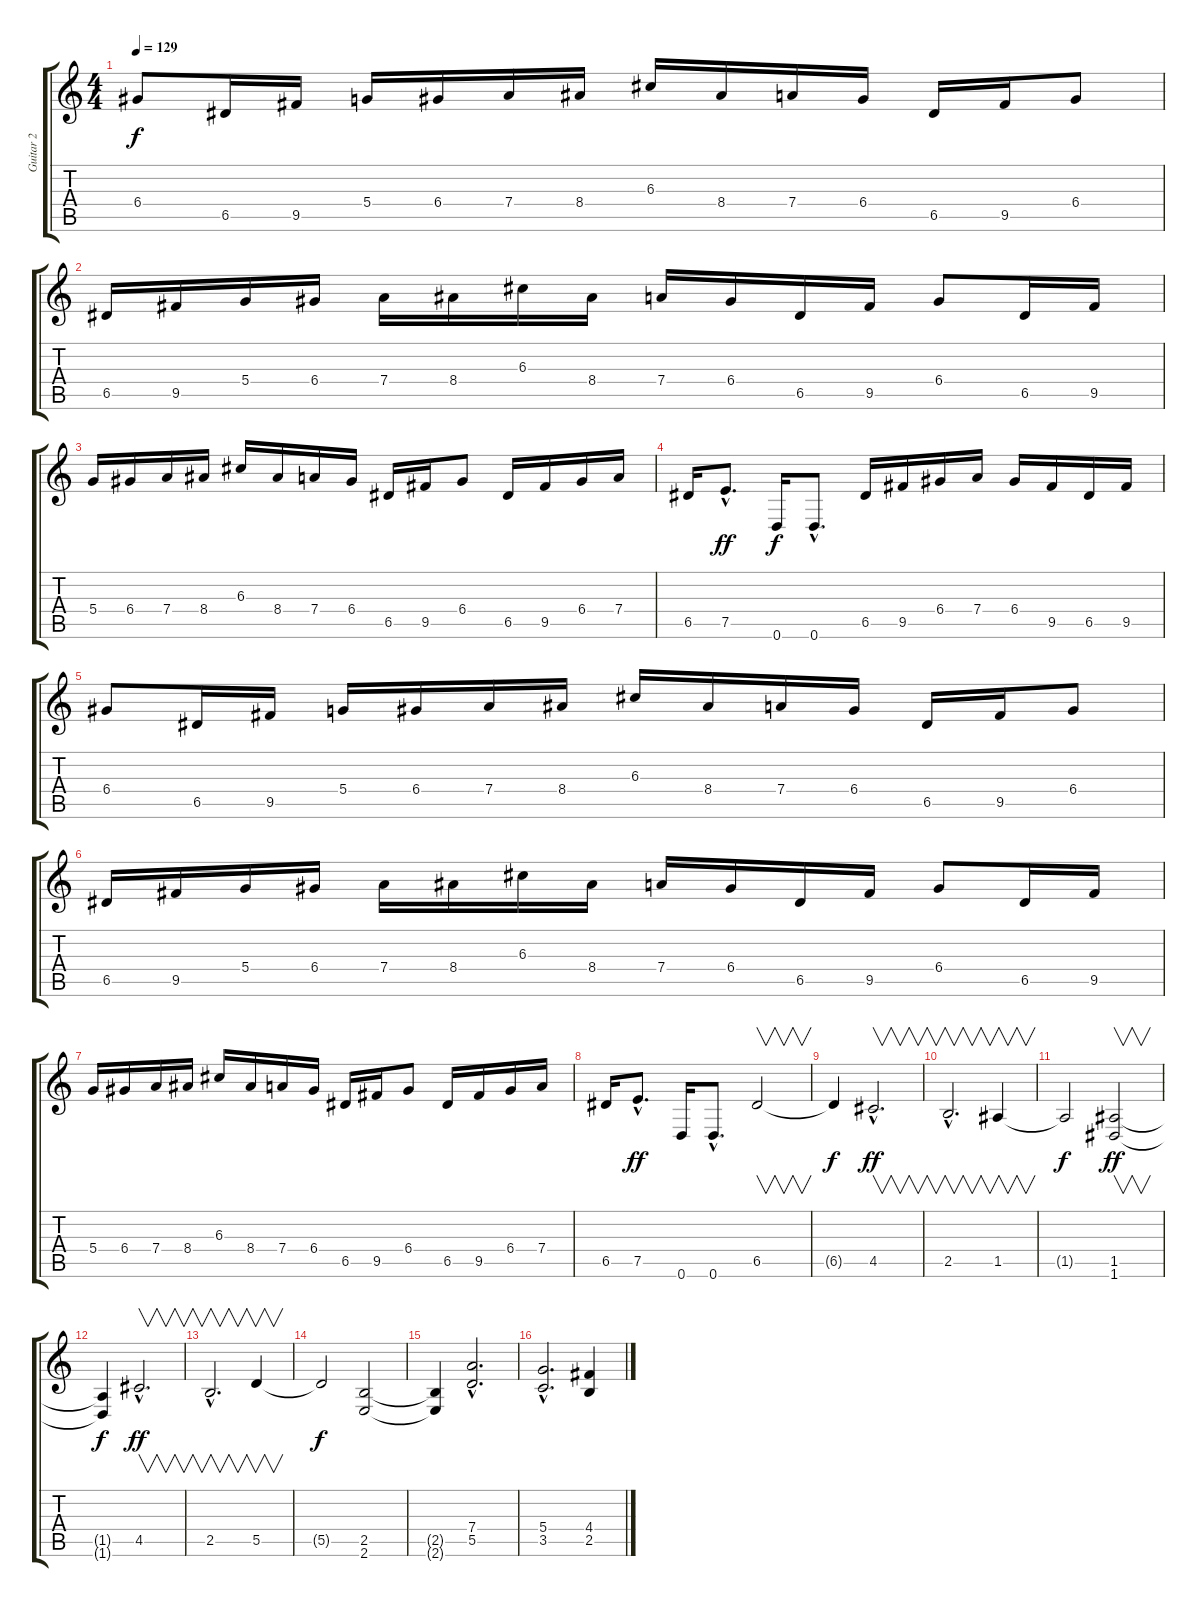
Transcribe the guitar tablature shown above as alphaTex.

\track ("Guitar 2" "Guitar 2") {instrument distortionguitar}
\staff {score tabs}
\tuning (E4 B3 G3 D3 A2 D2) {hide}
\ts (4 4)
\tempo 129
\clef g2
\ks c
6.4.8{dy f} 6.5.16 9.5.16 5.4.16 6.4.16 7.4.16 8.4.16 6.3.16 8.4.16 7.4.16 6.4.16 6.5.16 9.5.16 6.4.8 |
6.5.16 9.5.16 5.4.16 6.4.16 7.4.16 8.4.16 6.3.16 8.4.16 7.4.16 6.4.16 6.5.16 9.5.16 6.4.8 6.5.16 9.5.16 |
5.4.16 6.4.16 7.4.16 8.4.16 6.3.16 8.4.16 7.4.16 6.4.16 6.5.16 9.5.16 6.4.8 6.5.16 9.5.16 6.4.16 7.4.16 |
6.5.16 7.5{hac}.8{d dy ff} 0.6.16{dy f} 0.6{hac}.8{d} 6.5.16 9.5.16 6.4.16 7.4.16 6.4.16 9.5.16 6.5.16 9.5.16 |
6.4.8 6.5.16 9.5.16 5.4.16 6.4.16 7.4.16 8.4.16 6.3.16 8.4.16 7.4.16 6.4.16 6.5.16 9.5.16 6.4.8 |
6.5.16 9.5.16 5.4.16 6.4.16 7.4.16 8.4.16 6.3.16 8.4.16 7.4.16 6.4.16 6.5.16 9.5.16 6.4.8 6.5.16 9.5.16 |
5.4.16 6.4.16 7.4.16 8.4.16 6.3.16 8.4.16 7.4.16 6.4.16 6.5.16 9.5.16 6.4.8 6.5.16 9.5.16 6.4.16 7.4.16 |
6.5.16 7.5{hac}.8{d dy ff} 0.6.16 0.6{hac}.8{d} 6.5.2{v balance 0} |
6.5{t}.4{dy f} 4.5{hac}.2{v d dy ff} |
2.5{hac}.2{v d} 1.5.4{v} |
1.5{t}.2{dy f} (1.5 1.6).2{v dy ff} |
(1.5{t} 1.6{t}).4{dy f} 4.5{hac}.2{v d dy ff} |
2.5{hac}.2{v d} 5.5.4{v} |
5.5{t}.2{dy f} (2.5 2.6).2{balance 8} |
(2.5{t} 2.6{t}).4 (7.4{hac} 5.5{hac}).2{d} |
(5.4{hac} 3.5{hac}).2{d} (4.4 2.5).4
